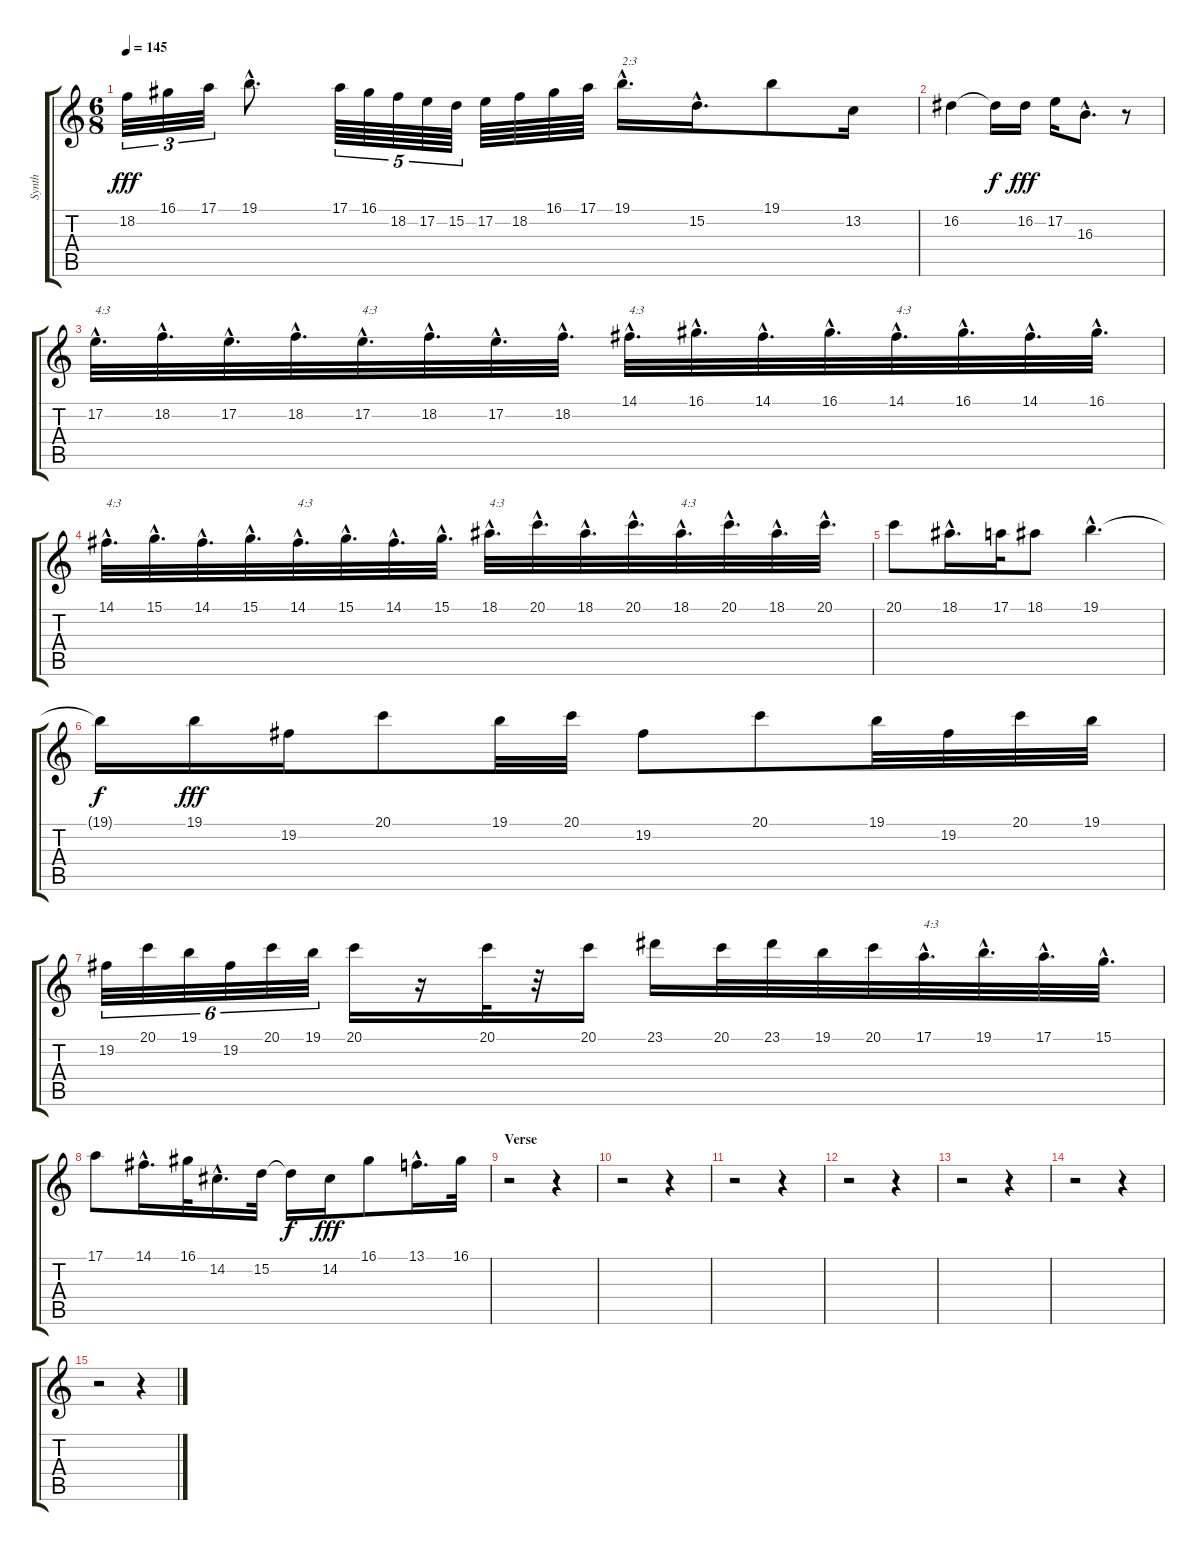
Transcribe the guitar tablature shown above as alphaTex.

\track ("Synth" "Synth") {instrument lead2sawtooth}
\staff {score tabs}
\tuning (E4 B3 G3 D3 A2 E2) {hide}
\ts (6 8)
\tempo 145
\clef g2
\ks c
18.2.32{tu (3 2) dy fff} 16.1.32{tu (3 2)} 17.1.32{tu (3 2)} 19.1{hac}.8{d} 17.1.64{tu (5 4)} 16.1.64{tu (5 4)} 18.2.64{tu (5 4)} 17.2.64{tu (5 4)} 15.2.64{tu (5 4)} 17.2.64 18.2.64 16.1.64 17.1.64 19.1{hac}.16{d txt "2:3"} 15.2{hac}.16{d} 19.1.8 13.2.16 |
16.2.4 16.2{t}.16{dy f} 16.2.16{dy fff} 17.2.16 16.3{hac}.8{d} r.8 |
17.2{hac}.32{d txt "4:3"} 18.2{hac}.32{d} 17.2{hac}.32{d} 18.2{hac}.32{d} 17.2{hac}.32{d txt "4:3"} 18.2{hac}.32{d} 17.2{hac}.32{d} 18.2{hac}.32{d} 14.1{hac}.32{d txt "4:3"} 16.1{hac}.32{d} 14.1{hac}.32{d} 16.1{hac}.32{d} 14.1{hac}.32{d txt "4:3"} 16.1{hac}.32{d} 14.1{hac}.32{d} 16.1{hac}.32{d} |
14.1{hac}.32{d txt "4:3"} 15.1{hac}.32{d} 14.1{hac}.32{d} 15.1{hac}.32{d} 14.1{hac}.32{d txt "4:3"} 15.1{hac}.32{d} 14.1{hac}.32{d} 15.1{hac}.32{d} 18.1{hac}.32{d txt "4:3"} 20.1{hac}.32{d} 18.1{hac}.32{d} 20.1{hac}.32{d} 18.1{hac}.32{d txt "4:3"} 20.1{hac}.32{d} 18.1{hac}.32{d} 20.1{hac}.32{d} |
20.1.8 18.1{hac}.16{d} 17.1.32 18.1.8 19.1{hac}.4{d} |
19.1{t}.16{dy f} 19.1.16{dy fff} 19.2.16 20.1.8 19.1.32 20.1.32 19.2.8 20.1.8 19.1.32 19.2.32 20.1.32 19.1.32 |
19.2.32{tu (6 4)} 20.1.32{tu (6 4)} 19.1.32{tu (6 4)} 19.2.32{tu (6 4)} 20.1.32{tu (6 4)} 19.1.32{tu (6 4)} 20.1.16 r.16 20.1.32 r.32 20.1.16 23.1.16 20.1.32 23.1.32 19.1.32 20.1.32 17.1{hac}.32{d txt "4:3"} 19.1{hac}.32{d} 17.1{hac}.32{d} 15.1{hac}.32{d} |
17.1.8 14.1{hac}.16{d} 16.1.32 14.2{hac}.16{d} 15.2.32 15.2{t}.16{dy f} 14.2.16{dy fff} 16.1.8 13.1{hac}.16{d} 16.1.32 |
\section ("" "Verse")
r.2 r.4 |
r.2 r.4 |
r.2 r.4 |
r.2 r.4 |
r.2 r.4 |
r.2 r.4 |
r.2 r.4
